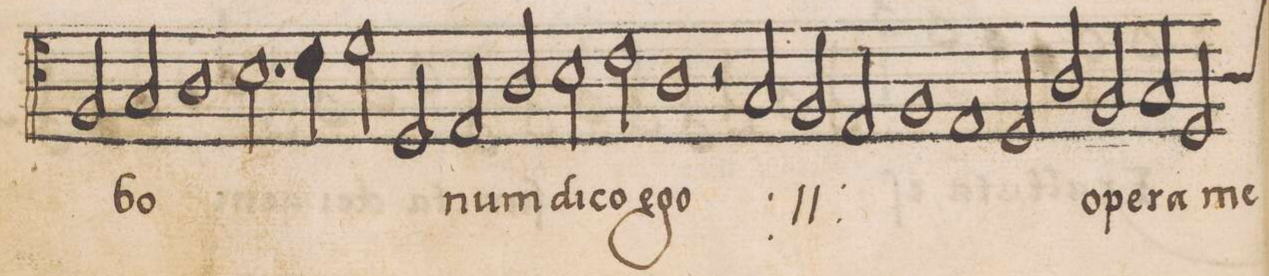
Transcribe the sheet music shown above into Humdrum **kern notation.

**kern	**text	**text
*I"ALTVS	*	*
*clefC4	*	*
*k[]	*	*
*met(C|)	*	*
*M2/1	*	*
2F/	.	.
2G/	bo-	.
1A	.	.
=102-	=102-	=102-
2.B\	.	.
4c\	.	.
2d\	.	.
2D/	.	.
=103-	=103-	=103-
2E/	-num	.
2A/	di-	.
2B\	-co	.
2c\	e-	.
=104-	=104-	=104-
1A	-go	.
*	*ij	*
2r	.	.
2G/	di-	.
=105-	=105-	=105-
2F/	.	.
2E/	-co	.
1F	e-	.
=106-	=106-	=106-
1E	.	.
2D/	-go	.
*	*Xij	*
2A/	o-	.
=107-	=107-	=107-
2F/	-pe-	.
2G/	-ra	.
*custos:A	*	*
2D/	me-	.
*-	*-	*-
